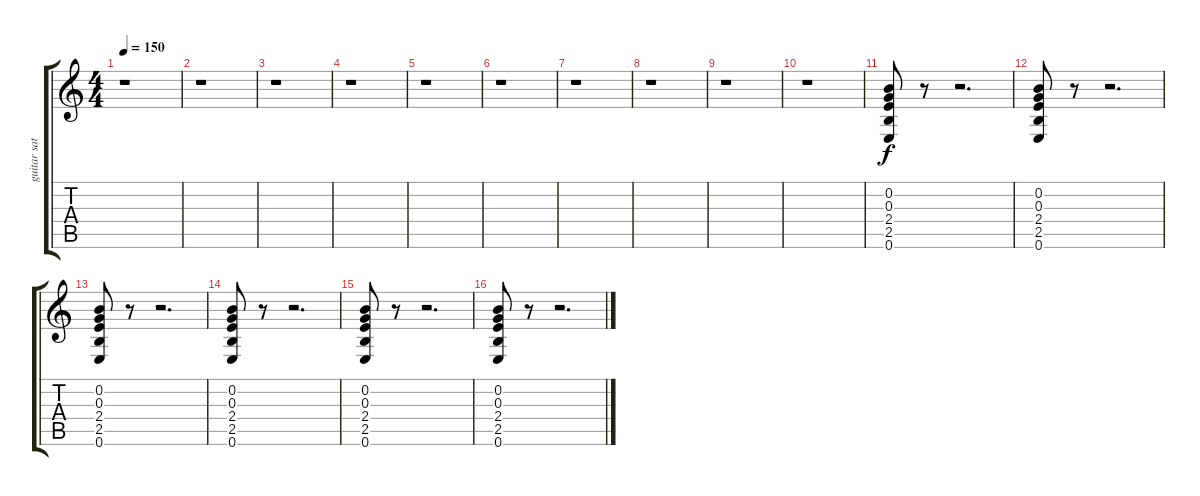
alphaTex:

\track ("guitar saturer" "guitar sat") {instrument overdrivenguitar}
\staff {score tabs}
\tuning (E4 B3 G3 D3 A2 E2) {hide}
\ts (4 4)
\tempo 150
\clef g2
\ks c
r.1{dy f} |
r.1 |
r.1 |
r.1 |
r.1 |
r.1 |
r.1 |
r.1 |
r.1 |
r.1 |
(0.2 0.3 2.4 2.5 0.6).8 r.8 r.2{d} |
(0.2 0.3 2.4 2.5 0.6).8 r.8 r.2{d} |
(0.2 0.3 2.4 2.5 0.6).8 r.8 r.2{d} |
(0.2 0.3 2.4 2.5 0.6).8 r.8 r.2{d} |
(0.2 0.3 2.4 2.5 0.6).8 r.8 r.2{d} |
(0.2 0.3 2.4 2.5 0.6).8 r.8 r.2{d}
